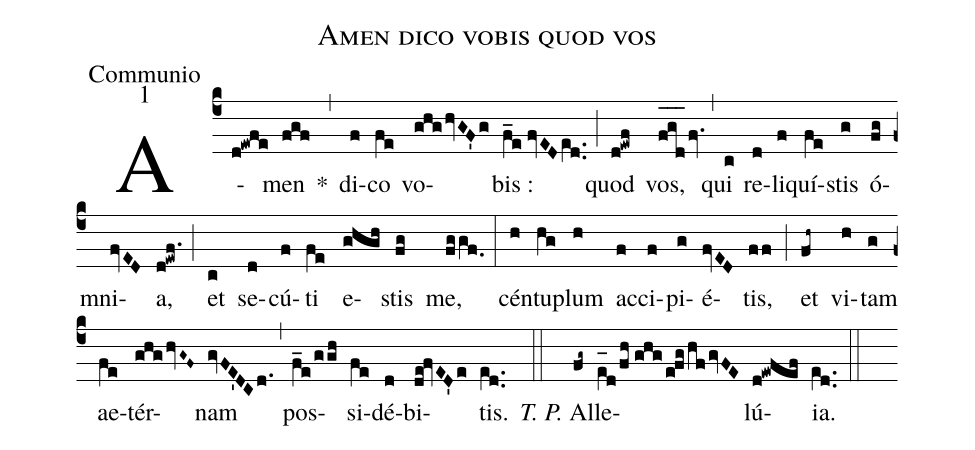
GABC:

name:Amen dico vobis quod vos;
office-part:Communio;
mode:1;
%%
(c4) A(d!ewfe)men(fgf) *(,) di(f)co(fe) vo(ghghvGF'g)bis :(f_e//fvEDe[ll:1]d..) (;) quod(d!ewf) vos,(f_[oh:h]g_[oh:h]d_[oh:h]fv.) (,) qui(c) re(d)li(f)quí(fe)stis(g) ó(fg)mni(fvED)a,(d!ewf.) (;) et(c) se(d)cú(f)ti(fe) e(ghgh)stis(fg) me,(fggf.0) (:) cén(h)tu(hg)plum(h) ac(f)ci(f)pi(g)é(fvED)tis,(ff) (;) et(fh~) vi(h)tam(g) ae(fe)tér(ghghvG~F~)nam(gvFE'DCd.) (,) pos(f_e/ggh)si(fe)dé(d)bi(de!fvED'e)tis.(e[ll:1]d..) (::) <i>T. P.</i> Al(fg~)le(e_[oh:h][ll:1]d/fh//ghgefghfgvFE)lú(d!ewfef){ia}.(e[ll:1]d..) (::)
